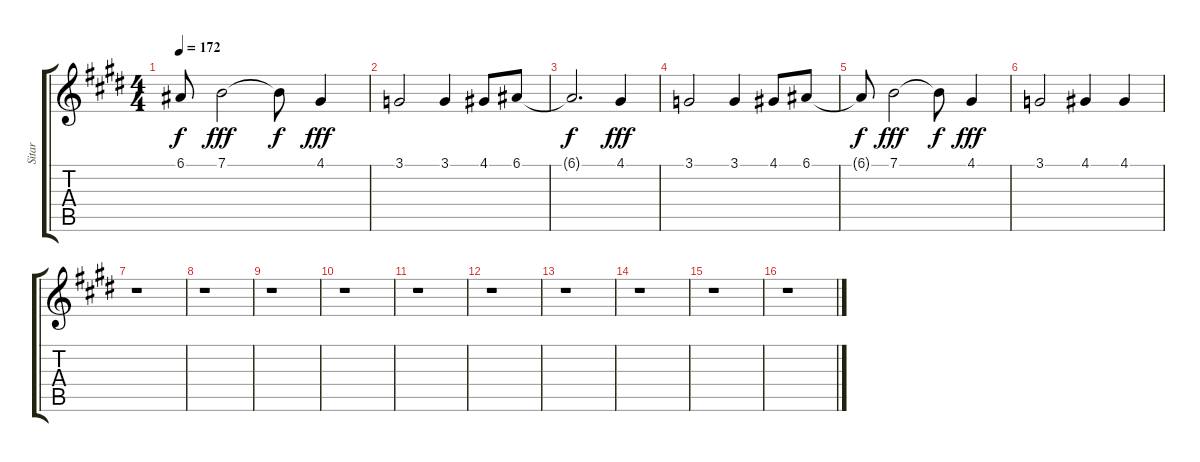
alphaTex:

\track ("Sitar" "Sitar") {instrument sitar}
\staff {score tabs}
\tuning (E4 B3 G3 D3 A2 E2) {hide}
\ts (4 4)
\tempo 172
\clef g2
\ks e
6.1{t}.8{dy f} 7.1.2{dy fff} 7.1{t}.8{dy f} 4.1.4{dy fff} |
3.1.2 3.1.4 4.1.8 6.1.8 |
6.1{t}.2{d dy f} 4.1.4{dy fff} |
3.1.2 3.1.4 4.1.8 6.1.8 |
6.1{t}.8{dy f} 7.1.2{dy fff} 7.1{t}.8{dy f} 4.1.4{dy fff} |
3.1.2 4.1.4 4.1.4 |
r.1 |
r.1 |
r.1 |
r.1 |
r.1 |
r.1 |
r.1 |
r.1 |
r.1 |
r.1
